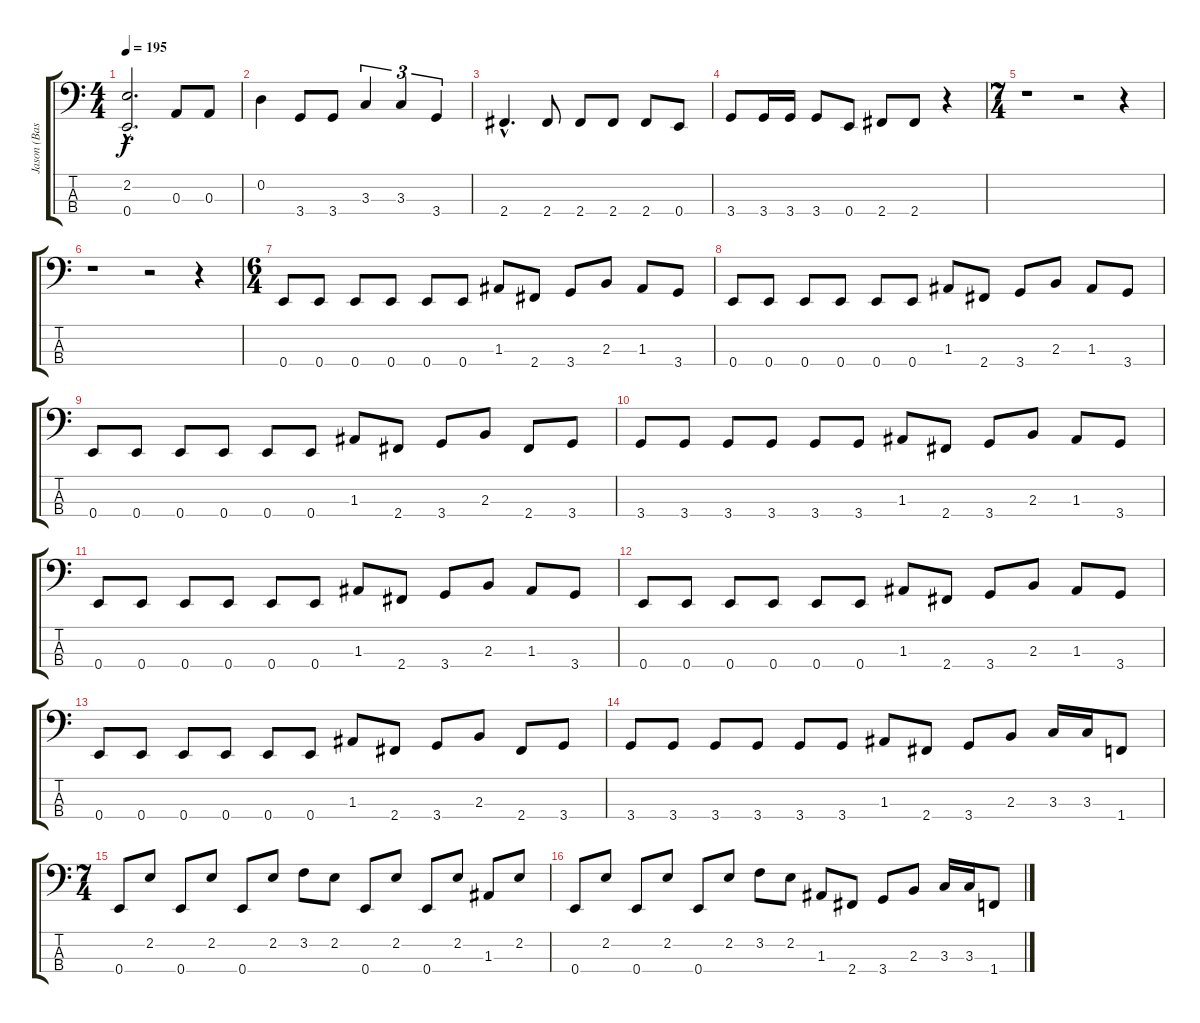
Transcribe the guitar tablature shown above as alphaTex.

\track ("Jason (Bass)" "Jason (Bas") {instrument electricbasspick}
\staff {score tabs}
\tuning (G2 D2 A1 E1) {hide}
\ts (4 4)
\tempo 195
\clef f4
\ks c
(2.2{hac} 0.4{hac}).2{d dy f} 0.3.8 0.3.8 |
0.2.4 3.4.8 3.4.8 3.3.4{tu (3 2)} 3.3.4{tu (3 2)} 3.4.4{tu (3 2)} |
2.4{hac}.4{d} 2.4.8 2.4.8 2.4.8 2.4.8 0.4.8 |
3.4.8 3.4.16 3.4.16 3.4.8 0.4.8 2.4.8 2.4.8 r.4 |
\ts (7 4)
r.1 r.2 r.4 |
r.1 r.2 r.4 |
\ts (6 4)
0.4.8 0.4.8 0.4.8 0.4.8 0.4.8 0.4.8 1.3.8 2.4.8 3.4.8 2.3.8 1.3.8 3.4.8 |
0.4.8 0.4.8 0.4.8 0.4.8 0.4.8 0.4.8 1.3.8 2.4.8 3.4.8 2.3.8 1.3.8 3.4.8 |
0.4.8 0.4.8 0.4.8 0.4.8 0.4.8 0.4.8 1.3.8 2.4.8 3.4.8 2.3.8 2.4.8 3.4.8 |
3.4.8 3.4.8 3.4.8 3.4.8 3.4.8 3.4.8 1.3.8 2.4.8 3.4.8 2.3.8 1.3.8 3.4.8 |
0.4.8 0.4.8 0.4.8 0.4.8 0.4.8 0.4.8 1.3.8 2.4.8 3.4.8 2.3.8 1.3.8 3.4.8 |
0.4.8 0.4.8 0.4.8 0.4.8 0.4.8 0.4.8 1.3.8 2.4.8 3.4.8 2.3.8 1.3.8 3.4.8 |
0.4.8 0.4.8 0.4.8 0.4.8 0.4.8 0.4.8 1.3.8 2.4.8 3.4.8 2.3.8 2.4.8 3.4.8 |
3.4.8 3.4.8 3.4.8 3.4.8 3.4.8 3.4.8 1.3.8 2.4.8 3.4.8 2.3.8 3.3.16 3.3.16 1.4.8 |
\ts (7 4)
0.4.8 2.2.8 0.4.8 2.2.8 0.4.8 2.2.8 3.2.8 2.2.8 0.4.8 2.2.8 0.4.8 2.2.8 1.3.8 2.2.8 |
0.4.8 2.2.8 0.4.8 2.2.8 0.4.8 2.2.8 3.2.8 2.2.8 1.3.8 2.4.8 3.4.8 2.3.8 3.3.16 3.3.16 1.4.8
